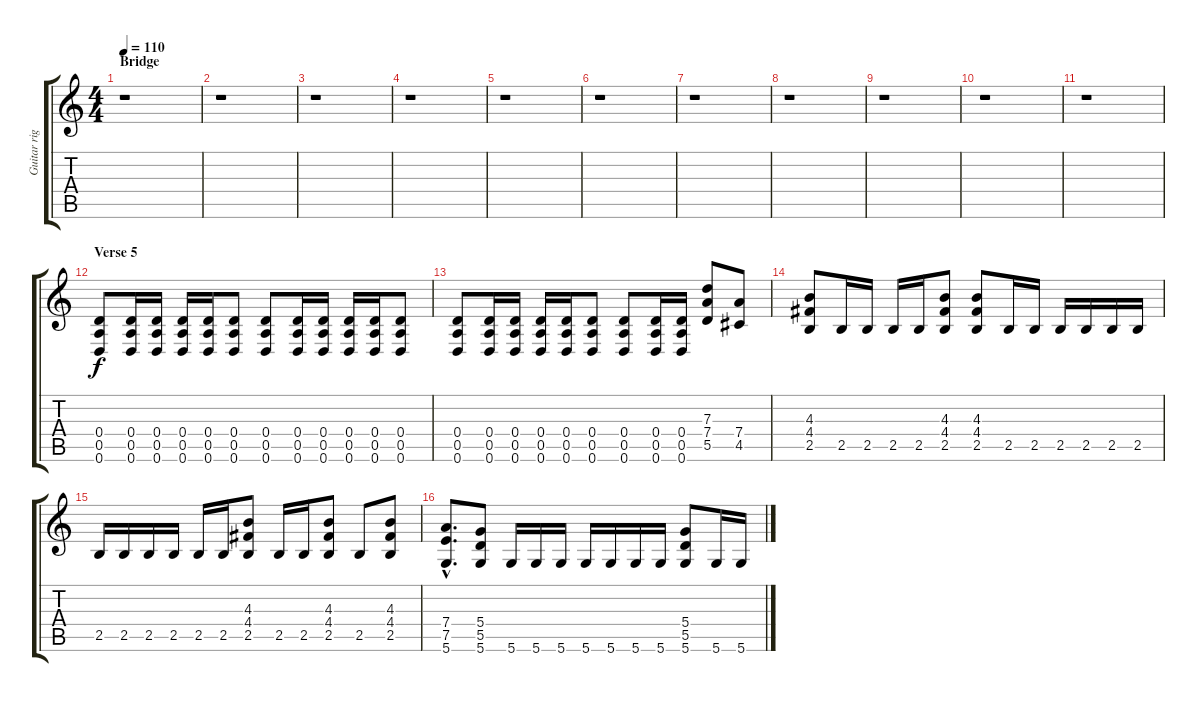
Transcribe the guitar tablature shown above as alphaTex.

\track ("Guitar right" "Guitar rig") {instrument distortionguitar}
\staff {score tabs}
\tuning (E4 B3 G3 D3 A2 D2) {hide}
\ts (4 4)
\section ("" "Bridge")
\tempo 110
\clef g2
\ks c
r.1{dy f} |
r.1 |
r.1 |
r.1 |
r.1 |
r.1 |
r.1 |
r.1 |
r.1 |
r.1 |
r.1 |
\section ("" "Verse 5")
(0.4 0.5 0.6).8 (0.4 0.5 0.6).16 (0.4 0.5 0.6).16 (0.4 0.5 0.6).16 (0.4 0.5 0.6).16 (0.4 0.5 0.6).8 (0.4 0.5 0.6).8 (0.4 0.5 0.6).16 (0.4 0.5 0.6).16 (0.4 0.5 0.6).16 (0.4 0.5 0.6).16 (0.4 0.5 0.6).8 |
(0.4 0.5 0.6).8 (0.4 0.5 0.6).16 (0.4 0.5 0.6).16 (0.4 0.5 0.6).16 (0.4 0.5 0.6).16 (0.4 0.5 0.6).8 (0.4 0.5 0.6).8 (0.4 0.5 0.6).16 (0.4 0.5 0.6).16 (7.3 7.4 5.5).8 (7.4 4.5).8 |
(4.3 4.4 2.5).8 2.5.16 2.5.16 2.5.16 2.5.16 (4.3 4.4 2.5).8 (4.3 4.4 2.5).8 2.5.16 2.5.16 2.5.16 2.5.16 2.5.16 2.5.16 |
2.5.16 2.5.16 2.5.16 2.5.16 2.5.16 2.5.16 (4.3 4.4 2.5).8 2.5.16 2.5.16 (4.3 4.4 2.5).8 2.5.8 (4.3 4.4 2.5).8 |
(7.4{hac} 7.5{hac} 5.6{hac}).8{d} (5.4 5.5 5.6).8 5.6.16 5.6.16 5.6.16 5.6.16 5.6.16 5.6.16 5.6.16 (5.4 5.5 5.6).8 5.6.16 5.6.16
